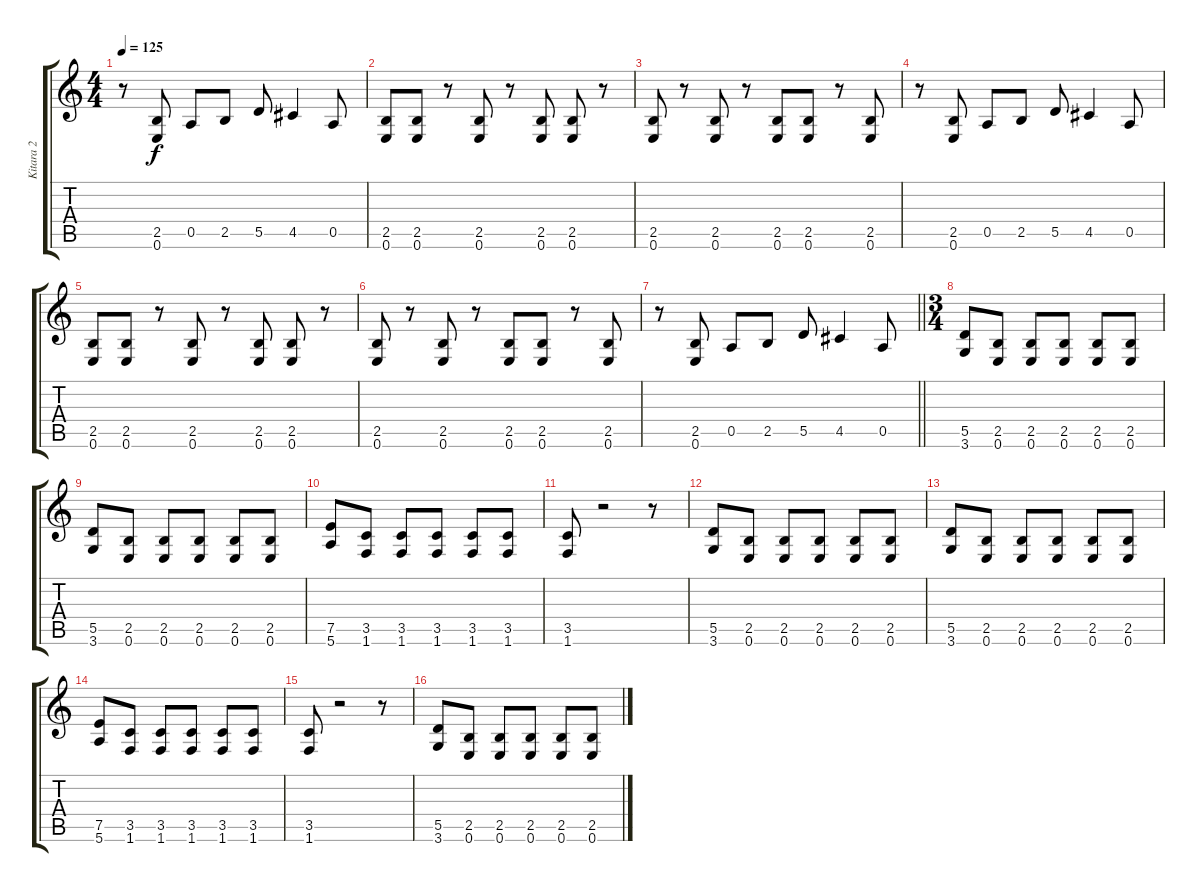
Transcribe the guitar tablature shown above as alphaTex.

\track ("Kitara 2" "Kitara 2") {instrument distortionguitar}
\staff {score tabs}
\tuning (E4 B3 G3 D3 A2 E2) {hide}
\ts (4 4)
\tempo 125
\clef g2
\ks c
r.8{dy f} (2.5 0.6).8 0.5.8 2.5.8 5.5.8 4.5.4 0.5.8 |
(2.5 0.6).8 (2.5 0.6).8 r.8 (2.5 0.6).8 r.8 (2.5 0.6).8 (2.5 0.6).8 r.8 |
(2.5 0.6).8 r.8 (2.5 0.6).8 r.8 (2.5 0.6).8 (2.5 0.6).8 r.8 (2.5 0.6).8 |
r.8 (2.5 0.6).8 0.5.8 2.5.8 5.5.8 4.5.4 0.5.8 |
(2.5 0.6).8 (2.5 0.6).8 r.8 (2.5 0.6).8 r.8 (2.5 0.6).8 (2.5 0.6).8 r.8 |
(2.5 0.6).8 r.8 (2.5 0.6).8 r.8 (2.5 0.6).8 (2.5 0.6).8 r.8 (2.5 0.6).8 |
\barLineRight lightlight
r.8 (2.5 0.6).8 0.5.8 2.5.8 5.5.8 4.5.4 0.5.8 |
\ts (3 4)
\section ("" "")
(5.5 3.6).8 (2.5 0.6).8 (2.5 0.6).8 (2.5 0.6).8 (2.5 0.6).8 (2.5 0.6).8 |
(5.5 3.6).8 (2.5 0.6).8 (2.5 0.6).8 (2.5 0.6).8 (2.5 0.6).8 (2.5 0.6).8 |
(7.5 5.6).8 (3.5 1.6).8 (3.5 1.6).8 (3.5 1.6).8 (3.5 1.6).8 (3.5 1.6).8 |
(3.5 1.6).8 r.2 r.8 |
(5.5 3.6).8 (2.5 0.6).8 (2.5 0.6).8 (2.5 0.6).8 (2.5 0.6).8 (2.5 0.6).8 |
(5.5 3.6).8 (2.5 0.6).8 (2.5 0.6).8 (2.5 0.6).8 (2.5 0.6).8 (2.5 0.6).8 |
(7.5 5.6).8 (3.5 1.6).8 (3.5 1.6).8 (3.5 1.6).8 (3.5 1.6).8 (3.5 1.6).8 |
(3.5 1.6).8 r.2 r.8 |
(5.5 3.6).8 (2.5 0.6).8 (2.5 0.6).8 (2.5 0.6).8 (2.5 0.6).8 (2.5 0.6).8
